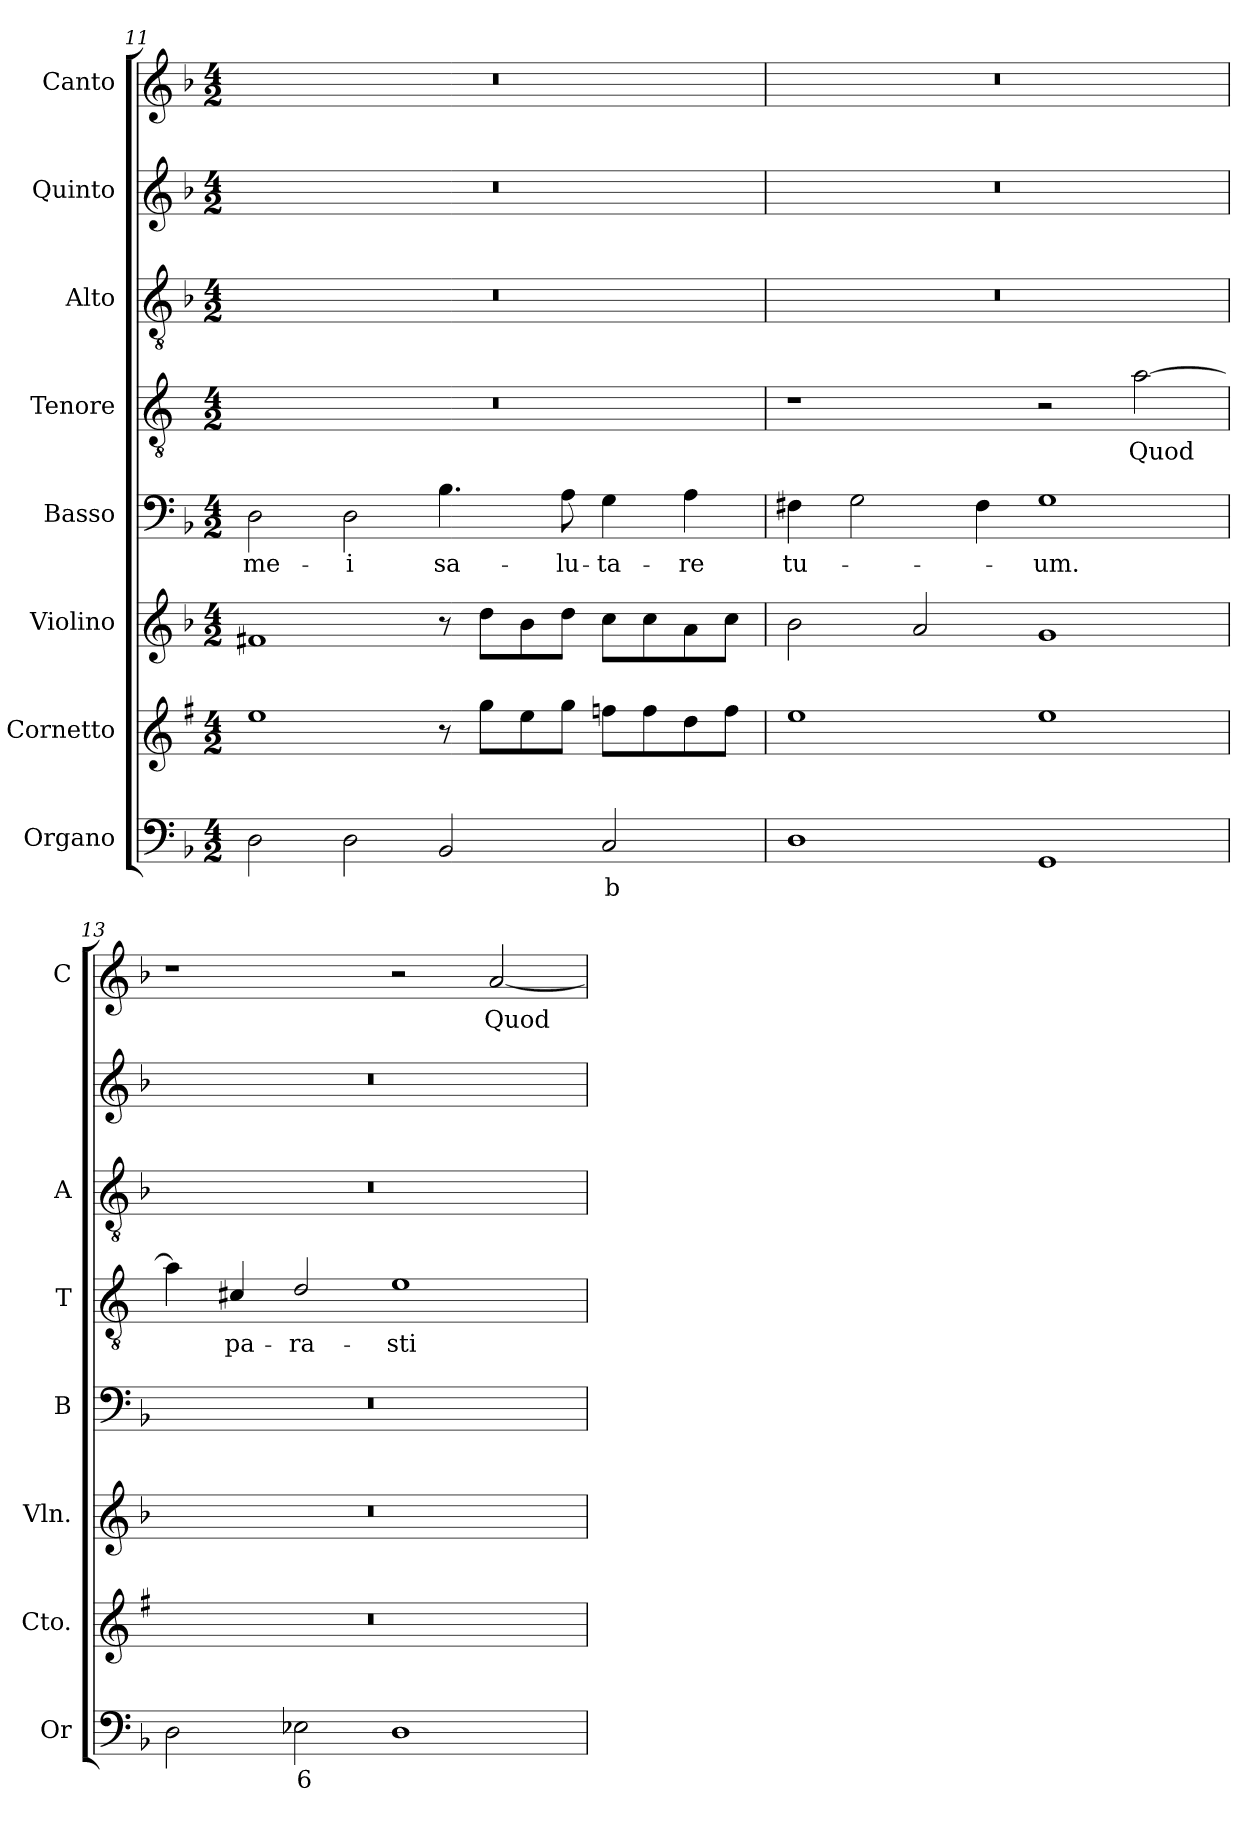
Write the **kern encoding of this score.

**kern	**text	**kern	**kern	**kern	**text	**kern	**text	**kern	**kern	**kern	**text
*part8	*part8	*part7	*part6	*part5	*part5	*part4	*part4	*part3	*part2	*part1	*part1
*staff8	*staff8	*staff7	*staff6	*staff5	*staff5	*staff4	*staff4	*staff3	*staff2	*staff1	*staff1
*I"Organo	*	*I"Cornetto	*I"Violino	*I"Basso	*	*I"Tenore	*	*I"Alto	*I"Quinto	*I"Canto	*
*I'Or	*	*I'Cto.	*I'Vln.	*I'B	*	*I'T	*	*I'A	*	*I'C	*
*clefF4	*	*clefG2	*clefG2	*clefF4	*	*clefGv2	*	*clefGv2	*clefG2	*clefG2	*
*	*	*ITrd1c2	*	*	*	*ITrd4c7	*	*	*	*	*
*k[b-]	*	*k[b-]	*k[b-]	*k[b-]	*	*k[b-]	*	*k[b-]	*k[b-]	*k[b-]	*
*F:	*	*F:	*F:	*F:	*	*F:	*	*F:	*F:	*F:	*
*M4/2	*	*M4/2	*M4/2	*M4/2	*	*M4/2	*	*M4/2	*M4/2	*M4/2	*
=11	=11	=11	=11	=11	=11	=11	=11	=11	=11	=11	=11
!	!	!	!	!	!LO:LY:b	!	!	!	!	!	!
2D\	.	1dd	1f#X	2D\	me-	0r	.	0r	0r	0r	.
!	!	!	!	!	!LO:LY:b	!	!	!	!	!	!
2D\	.	.	.	2D\	-i	.	.	.	.	.	.
!	!	!	!	!	!LO:LY:b	!	!	!	!	!	!
2BB-/	.	8r	8r	4.B-\	sa-	.	.	.	.	.	.
.	.	8ff\L	8dd\L	.	.	.	.	.	.	.	.
.	.	8dd\	8b-\	.	.	.	.	.	.	.	.
!	!	!	!	!	!LO:LY:b	!	!	!	!	!	!
.	.	8ff\J	8dd\J	8A\	-lu-	.	.	.	.	.	.
!	!LO:LY:b	!	!	!	!LO:LY:b	!	!	!	!	!	!
2C/	b	8ee-X\L	8cc\L	4G\	-ta-	.	.	.	.	.	.
.	.	8ee-\	8cc\	.	.	.	.	.	.	.	.
!	!	!	!	!	!LO:LY:b	!	!	!	!	!	!
.	.	8cc\	8a\	4A\	-re	.	.	.	.	.	.
.	.	8ee-\J	8cc\J	.	.	.	.	.	.	.	.
!!LO:PB:g=z
=12	=12	=12	=12	=12	=12	=12	=12	=12	=12	=12	=12
!	!	!	!	!	!LO:LY:b	!	!	!	!	!	!
1D	.	1dd	2b-\	4F#X\	tu-	1r	.	0r	0r	0r	.
.	.	.	.	2G\	.	.	.	.	.	.	.
.	.	.	2a/	.	.	.	.	.	.	.	.
.	.	.	.	4F#\	.	.	.	.	.	.	.
!	!	!	!	!	!LO:LY:b	!	!	!	!	!	!
1GG	.	1dd	1g	1G	-um.	2r	.	.	.	.	.
!	!	!	!	!	!	!	!LO:LY:b	!	!	!	!
.	.	.	.	.	.	[2d\	Quod	.	.	.	.
=13	=13	=13	=13	=13	=13	=13	=13	=13	=13	=13	=13
2D\	.	0r	0r	0r	.	4d\]	.	0r	0r	1r	.
!	!	!	!	!	!	!	!LO:LY:b	!	!	!	!
.	.	.	.	.	.	4F#X/	pa-	.	.	.	.
!	!LO:LY:b	!	!	!	!	!	!LO:LY:b	!	!	!	!
2E-X\	6	.	.	.	.	2G/	-ra-	.	.	.	.
!	!	!	!	!	!	!	!LO:LY:b	!	!	!	!
1D	.	.	.	.	.	1A	-sti	.	.	2r	.
!	!	!	!	!	!	!	!	!	!	!	!LO:LY:b
.	.	.	.	.	.	.	.	.	.	[2a/	Quod
=	=	=	=	=	=	=	=	=	=	=	=
*-	*-	*-	*-	*-	*-	*-	*-	*-	*-	*-	*-
